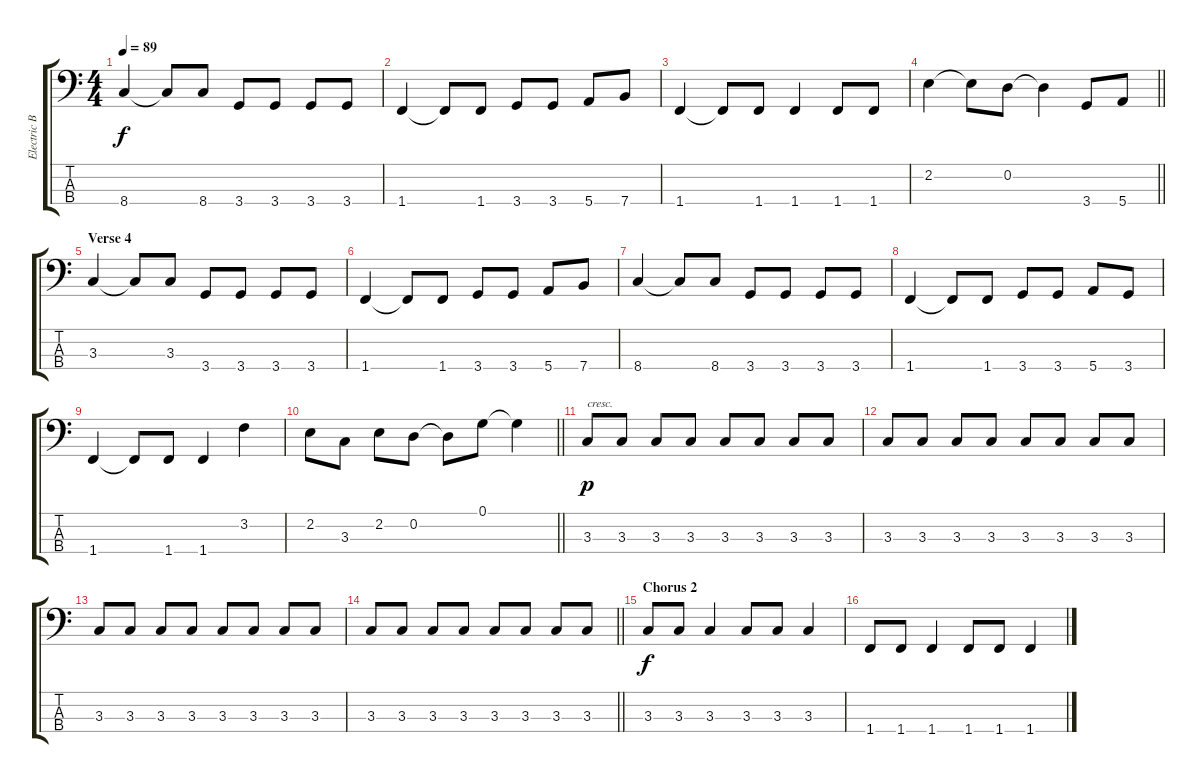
\track ("Electric Bass" "Electric B") {instrument electricbasspick}
\staff {score tabs}
\tuning (G2 D2 A1 E1) {hide}
\ts (4 4)
\tempo 89
\clef f4
\ks c
8.4.4{dy f} 8.4{t}.8 8.4.8 3.4.8 3.4.8 3.4.8 3.4.8 |
1.4.4 1.4{t}.8 1.4.8 3.4.8 3.4.8 5.4.8 7.4.8 |
1.4.4 1.4{t}.8 1.4.8 1.4.4 1.4.8 1.4.8 |
\barLineRight lightlight
2.2.4 2.2{t}.8 0.2.8 0.2{t}.4 3.4.8 5.4.8 |
\section ("" "Verse 4")
3.3.4 3.3{t}.8 3.3.8 3.4.8 3.4.8 3.4.8 3.4.8 |
1.4.4 1.4{t}.8 1.4.8 3.4.8 3.4.8 5.4.8 7.4.8 |
8.4.4 8.4{t}.8 8.4.8 3.4.8 3.4.8 3.4.8 3.4.8 |
1.4.4 1.4{t}.8 1.4.8 3.4.8 3.4.8 5.4.8 3.4.8 |
1.4.4 1.4{t}.8 1.4.8 1.4.4 3.2.4 |
\barLineRight lightlight
2.2.8 3.3.8 2.2.8 0.2.8 0.2{t}.8 0.1.8 0.1{t}.4 |
3.3.8{txt "cresc." dy p} 3.3.8 3.3.8 3.3.8 3.3.8 3.3.8 3.3.8 3.3.8 |
3.3.8 3.3.8 3.3.8 3.3.8 3.3.8 3.3.8 3.3.8 3.3.8 |
3.3.8 3.3.8 3.3.8 3.3.8 3.3.8 3.3.8 3.3.8 3.3.8 |
\barLineRight lightlight
3.3.8 3.3.8 3.3.8 3.3.8 3.3.8 3.3.8 3.3.8 3.3.8 |
\section ("" "Chorus 2")
3.3.8{dy f} 3.3.8 3.3.4 3.3.8 3.3.8 3.3.4 |
1.4.8 1.4.8 1.4.4 1.4.8 1.4.8 1.4.4
